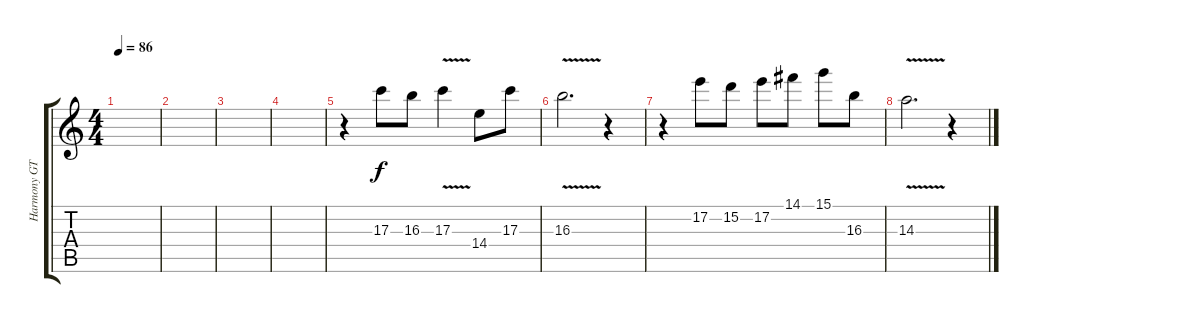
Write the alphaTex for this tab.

\track ("Harmony GT" "Harmony GT") {instrument overdrivenguitar}
\staff {score tabs}
\tuning (E4 B3 G3 D3 A2 E2) {hide}
\ts (4 4)
\tempo 86
\clef g2
\ks c
|
|
|
|
r.4 17.3.8 16.3.8 17.3{v}.4 14.4.8 17.3.8 |
16.3{v}.2{d} r.4 |
r.4 17.2.8 15.2.8 17.2.8 14.1.8 15.1.8 16.3.8 |
14.3{v}.2{d} r.4
